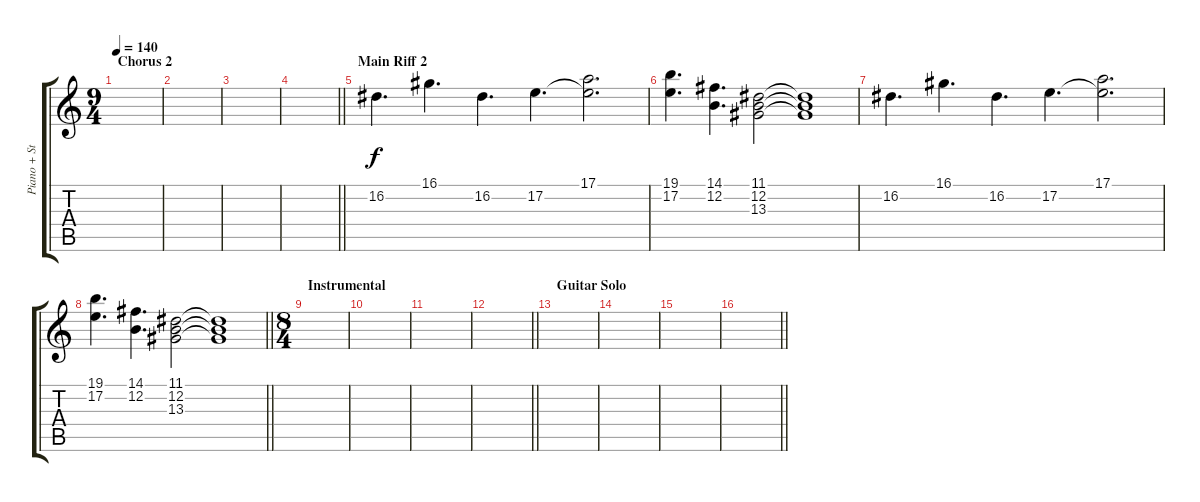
\track ("Piano + Strings" "Piano + St") {instrument acousticgrandpiano}
\staff {score tabs}
\tuning (E4 B3 G3 D3 A2 E2) {hide}
\ts (9 4)
\section ("" "Chorus 2")
\tempo 140
\clef g2
\ks c
|
|
|
\barLineRight lightlight
|
\section ("" "Main Riff 2")
16.2.4{d volume 11} 16.1.4{d} 16.2.4{d} 17.2.4{d} (17.1 17.2{t}).2{d} |
(19.1 17.2).4{d} (14.1 12.2).4{d} (11.1 12.2 13.3).2 (11.1{t} 12.2{t} 13.3{t}).1 |
16.2.4{d} 16.1.4{d} 16.2.4{d} 17.2.4{d} (17.1 17.2{t}).2{d} |
\barLineRight lightlight
(19.1 17.2).4{d} (14.1 12.2).4{d} (11.1 12.2 13.3).2 (11.1{t} 12.2{t} 13.3{t}).1 |
\ts (8 4)
\section ("" "Instrumental")
|
|
|
\barLineRight lightlight
|
\section ("" "Guitar Solo")
|
|
|
\barLineRight lightlight
